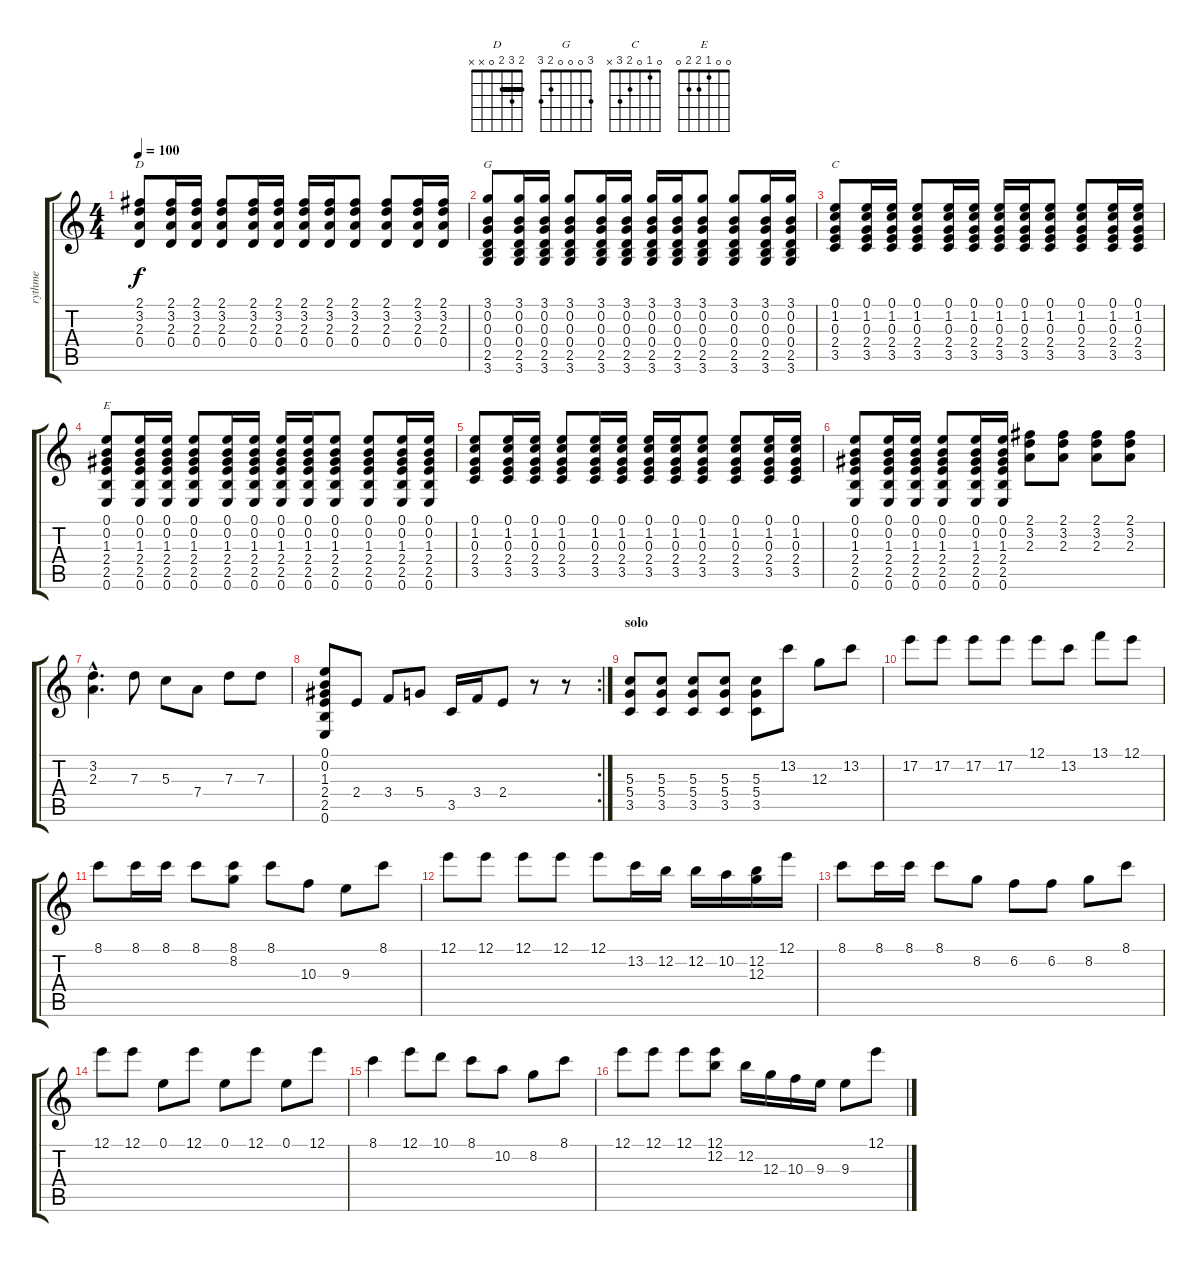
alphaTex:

\track ("rythme" "rythme") {instrument electricguitarclean}
\staff {score tabs}
\tuning (E4 B3 G3 D3 A2 E2) {hide}
\chord ("D" 2 3 2 0 x x) {barre 2}
\chord ("G" 3 0 0 0 2 3)
\chord ("C" 0 1 0 2 3 x)
\chord ("E" 0 0 1 2 2 0)
\ts (4 4)
\tempo 100
\clef g2
\ks c
(2.1 3.2 2.3 0.4).8{ch "D" dy f} (2.1 3.2 2.3 0.4).16 (2.1 3.2 2.3 0.4).16 (2.1 3.2 2.3 0.4).8 (2.1 3.2 2.3 0.4).16 (2.1 3.2 2.3 0.4).16 (2.1 3.2 2.3 0.4).16 (2.1 3.2 2.3 0.4).16 (2.1 3.2 2.3 0.4).8 (2.1 3.2 2.3 0.4).8 (2.1 3.2 2.3 0.4).16 (2.1 3.2 2.3 0.4).16 |
(3.1 0.2 0.3 0.4 2.5 3.6).8{ch "G"} (3.1 0.2 0.3 0.4 2.5 3.6).16 (3.1 0.2 0.3 0.4 2.5 3.6).16 (3.1 0.2 0.3 0.4 2.5 3.6).8 (3.1 0.2 0.3 0.4 2.5 3.6).16 (3.1 0.2 0.3 0.4 2.5 3.6).16 (3.1 0.2 0.3 0.4 2.5 3.6).16 (3.1 0.2 0.3 0.4 2.5 3.6).16 (3.1 0.2 0.3 0.4 2.5 3.6).8 (3.1 0.2 0.3 0.4 2.5 3.6).8 (3.1 0.2 0.3 0.4 2.5 3.6).16 (3.1 0.2 0.3 0.4 2.5 3.6).16 |
(0.1 1.2 0.3 2.4 3.5).8{ch "C"} (0.1 1.2 0.3 2.4 3.5).16 (0.1 1.2 0.3 2.4 3.5).16 (0.1 1.2 0.3 2.4 3.5).8 (0.1 1.2 0.3 2.4 3.5).16 (0.1 1.2 0.3 2.4 3.5).16 (0.1 1.2 0.3 2.4 3.5).16 (0.1 1.2 0.3 2.4 3.5).16 (0.1 1.2 0.3 2.4 3.5).8 (0.1 1.2 0.3 2.4 3.5).8 (0.1 1.2 0.3 2.4 3.5).16 (0.1 1.2 0.3 2.4 3.5).16 |
(0.1 0.2 1.3 2.4 2.5 0.6).8{ch "E"} (0.1 0.2 1.3 2.4 2.5 0.6).16 (0.1 0.2 1.3 2.4 2.5 0.6).16 (0.1 0.2 1.3 2.4 2.5 0.6).8 (0.1 0.2 1.3 2.4 2.5 0.6).16 (0.1 0.2 1.3 2.4 2.5 0.6).16 (0.1 0.2 1.3 2.4 2.5 0.6).16 (0.1 0.2 1.3 2.4 2.5 0.6).16 (0.1 0.2 1.3 2.4 2.5 0.6).8 (0.1 0.2 1.3 2.4 2.5 0.6).8 (0.1 0.2 1.3 2.4 2.5 0.6).16 (0.1 0.2 1.3 2.4 2.5 0.6).16 |
(0.1 1.2 0.3 2.4 3.5).8 (0.1 1.2 0.3 2.4 3.5).16 (0.1 1.2 0.3 2.4 3.5).16 (0.1 1.2 0.3 2.4 3.5).8 (0.1 1.2 0.3 2.4 3.5).16 (0.1 1.2 0.3 2.4 3.5).16 (0.1 1.2 0.3 2.4 3.5).16 (0.1 1.2 0.3 2.4 3.5).16 (0.1 1.2 0.3 2.4 3.5).8 (0.1 1.2 0.3 2.4 3.5).8 (0.1 1.2 0.3 2.4 3.5).16 (0.1 1.2 0.3 2.4 3.5).16 |
(0.1 0.2 1.3 2.4 2.5 0.6).8 (0.1 0.2 1.3 2.4 2.5 0.6).16 (0.1 0.2 1.3 2.4 2.5 0.6).16 (0.1 0.2 1.3 2.4 2.5 0.6).8 (0.1 0.2 1.3 2.4 2.5 0.6).16 (0.1 0.2 1.3 2.4 2.5 0.6).16 (2.1 3.2 2.3).8 (2.1 3.2 2.3).8 (2.1 3.2 2.3).8 (2.1 3.2 2.3).8 |
(3.2{hac} 2.3{hac}).4{d} 7.3.8 5.3.8 7.4.8 7.3.8 7.3.8 |
\rc 2
(0.1 0.2 1.3 2.4 2.5 0.6).8 2.4.8 3.4.8 5.4.8 3.5.16 3.4.16 2.4.8 r.8 r.8 |
\section ("" "solo")
(5.3 5.4 3.5).8{instrument overdrivenguitar} (5.3 5.4 3.5).8 (5.3 5.4 3.5).8 (5.3 5.4 3.5).8 (5.3 5.4 3.5).8 13.2.8 12.3.8 13.2.8 |
17.2.8 17.2.8 17.2.8 17.2.8 12.1.8 13.2.8 13.1.8 12.1.8 |
8.1.8 8.1.16 8.1.16 8.1.8 (8.1 8.2).8 8.1.8 10.3.8 9.3.8 8.1.8 |
12.1.8 12.1.8 12.1.8 12.1.8 12.1.8 13.2.16 12.2.16 12.2.16 10.2.16 (12.2 12.3).16 12.1.16 |
8.1.8 8.1.16 8.1.16 8.1.8 8.2.8 6.2.8 6.2.8 8.2.8 8.1.8 |
12.1.8 12.1.8 0.1.8 12.1.8 0.1.8 12.1.8 0.1.8 12.1.8 |
8.1.4 12.1.8 10.1.8 8.1.8 10.2.8 8.2.8 8.1.8 |
12.1.8 12.1.8 12.1.8 (12.1 12.2).8 12.2.16 12.3.16 10.3.16 9.3.16 9.3.8 12.1.8
